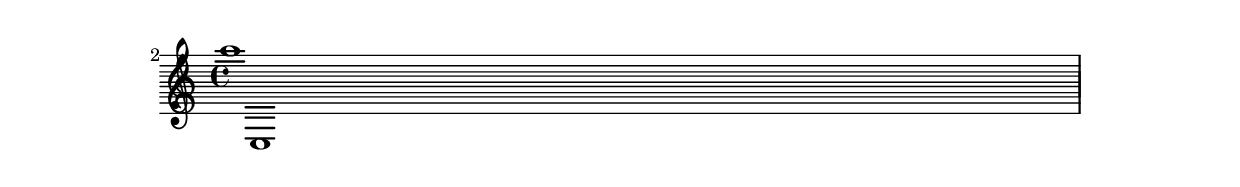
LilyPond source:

%% Generated by lilypond-book
%% Options: [exampleindent=10.16\mm,indent=0\mm,line-width=160\mm,paper-height=845.047\pt,paper-width=597.508\pt,papersize='(cons (* 597.508 pt) (* 845.047 pt))]
\include "lilypond-book-preamble.ly"


% ****************************************************************
% Start cut-&-pastable-section
% ****************************************************************

#(ly:set-option 'eps-box-padding 3.000000)



\paper {
  #(set-paper-size '(cons (* 597.508 pt) (* 845.047 pt)))
  indent = 0\mm
  line-width = 160\mm
  % offset the left padding, also add 1mm as lilypond creates cropped
  % images with a little space on the right
  line-width = #(- line-width (* mm  3.000000) (* mm 1))
}

\layout {
  
}




% ****************************************************************
% ly snippet:
% ****************************************************************
\sourcefilename "/lilypond-2.25.16/input/regression/system-overstrike.ly"
\sourcefileline 0
\version "2.16.0"

\header {
  texidoc = "By setting the padding between systems to a negative
value, it is possible to eliminate the anti-collision constraints.
"
}

\book {
  \paper {
    ragged-bottom = ##t
    system-system-spacing = #'((basic-distance . 1) (padding . -10))
  }

  {
    c1 \break
    c'''1
  }
}



% ****************************************************************
% end ly snippet
% ****************************************************************
